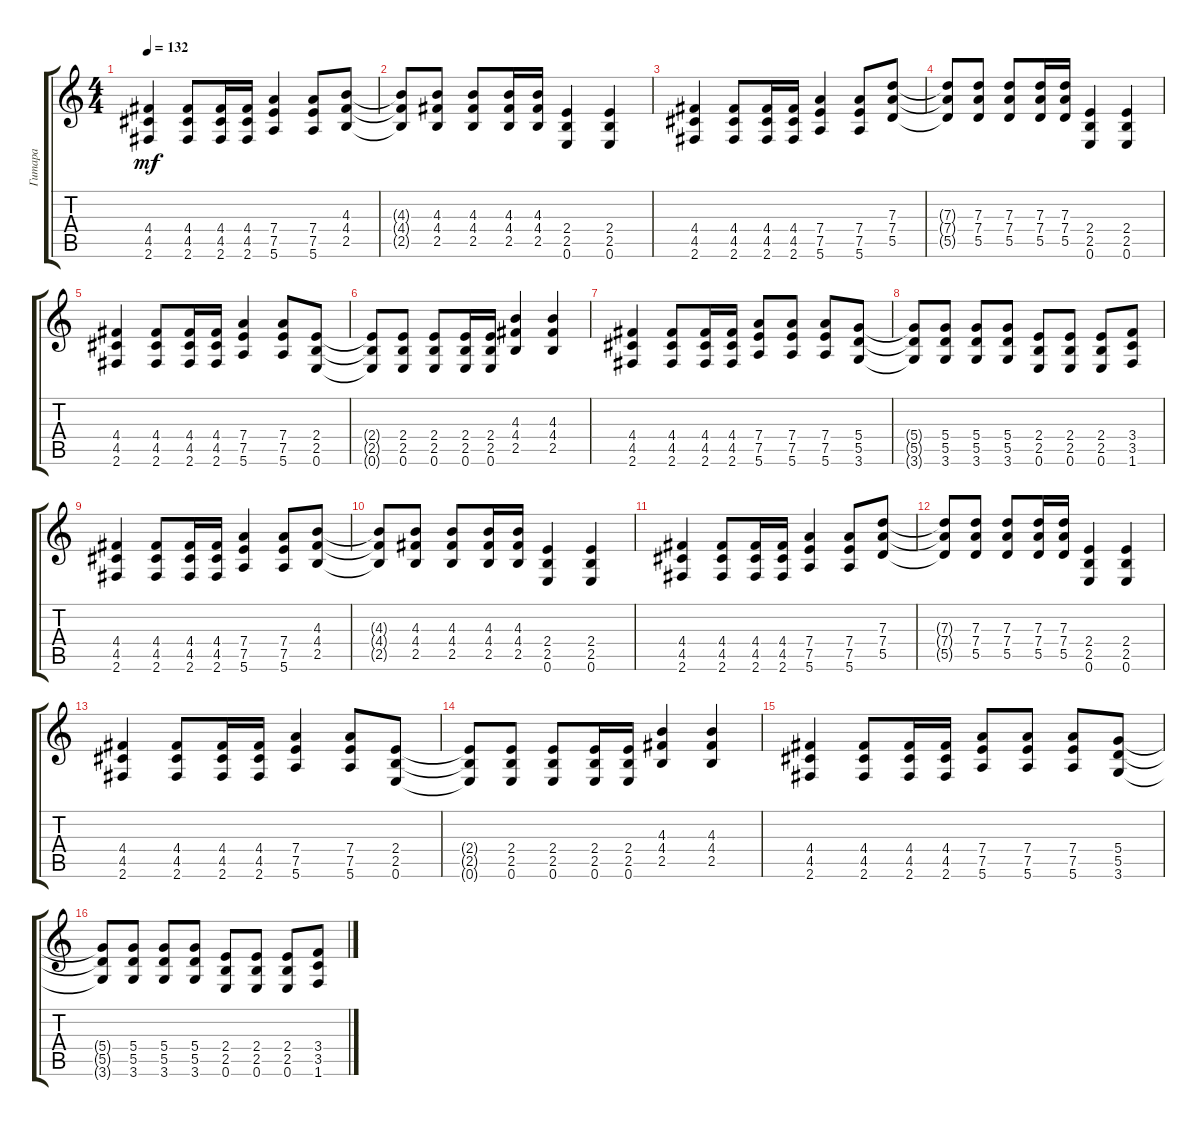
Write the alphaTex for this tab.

\track ("Гитара" "Гитара") {instrument distortionguitar}
\staff {score tabs}
\tuning (E4 B3 G3 D3 A2 E2) {hide}
\ts (4 4)
\tempo 132
\clef g2
\ks c
(4.4 4.5 2.6).4{dy mf} (4.4 4.5 2.6).8 (4.4 4.5 2.6).16 (4.4 4.5 2.6).16 (7.4 7.5 5.6).4 (7.4 7.5 5.6).8 (4.3 4.4 2.5).8 |
(4.3{t} 4.4{t} 2.5{t}).8 (4.3 4.4 2.5).8 (4.3 4.4 2.5).8 (4.3 4.4 2.5).16 (4.3 4.4 2.5).16 (2.4 2.5 0.6).4 (2.4 2.5 0.6).4 |
(4.4 4.5 2.6).4 (4.4 4.5 2.6).8 (4.4 4.5 2.6).16 (4.4 4.5 2.6).16 (7.4 7.5 5.6).4 (7.4 7.5 5.6).8 (7.3 7.4 5.5).8 |
(7.3{t} 7.4{t} 5.5{t}).8 (7.3 7.4 5.5).8 (7.3 7.4 5.5).8 (7.3 7.4 5.5).16 (7.3 7.4 5.5).16 (2.4 2.5 0.6).4 (2.4 2.5 0.6).4 |
(4.4 4.5 2.6).4 (4.4 4.5 2.6).8 (4.4 4.5 2.6).16 (4.4 4.5 2.6).16 (7.4 7.5 5.6).4 (7.4 7.5 5.6).8 (2.4 2.5 0.6).8 |
(2.4{t} 2.5{t} 0.6{t}).8 (2.4 2.5 0.6).8 (2.4 2.5 0.6).8 (2.4 2.5 0.6).16 (2.4 2.5 0.6).16 (4.3 4.4 2.5).4 (4.3 4.4 2.5).4 |
(4.4 4.5 2.6).4 (4.4 4.5 2.6).8 (4.4 4.5 2.6).16 (4.4 4.5 2.6).16 (7.4 7.5 5.6).8 (7.4 7.5 5.6).8 (7.4 7.5 5.6).8 (5.4 5.5 3.6).8 |
(5.4{t} 5.5{t} 3.6{t}).8 (5.4 5.5 3.6).8 (5.4 5.5 3.6).8 (5.4 5.5 3.6).8 (2.4 2.5 0.6).8 (2.4 2.5 0.6).8 (2.4 2.5 0.6).8 (3.4 3.5 1.6).8 |
(4.4 4.5 2.6).4 (4.4 4.5 2.6).8 (4.4 4.5 2.6).16 (4.4 4.5 2.6).16 (7.4 7.5 5.6).4 (7.4 7.5 5.6).8 (4.3 4.4 2.5).8 |
(4.3{t} 4.4{t} 2.5{t}).8 (4.3 4.4 2.5).8 (4.3 4.4 2.5).8 (4.3 4.4 2.5).16 (4.3 4.4 2.5).16 (2.4 2.5 0.6).4 (2.4 2.5 0.6).4 |
(4.4 4.5 2.6).4 (4.4 4.5 2.6).8 (4.4 4.5 2.6).16 (4.4 4.5 2.6).16 (7.4 7.5 5.6).4 (7.4 7.5 5.6).8 (7.3 7.4 5.5).8 |
(7.3{t} 7.4{t} 5.5{t}).8 (7.3 7.4 5.5).8 (7.3 7.4 5.5).8 (7.3 7.4 5.5).16 (7.3 7.4 5.5).16 (2.4 2.5 0.6).4 (2.4 2.5 0.6).4 |
(4.4 4.5 2.6).4 (4.4 4.5 2.6).8 (4.4 4.5 2.6).16 (4.4 4.5 2.6).16 (7.4 7.5 5.6).4 (7.4 7.5 5.6).8 (2.4 2.5 0.6).8 |
(2.4{t} 2.5{t} 0.6{t}).8 (2.4 2.5 0.6).8 (2.4 2.5 0.6).8 (2.4 2.5 0.6).16 (2.4 2.5 0.6).16 (4.3 4.4 2.5).4 (4.3 4.4 2.5).4 |
(4.4 4.5 2.6).4 (4.4 4.5 2.6).8 (4.4 4.5 2.6).16 (4.4 4.5 2.6).16 (7.4 7.5 5.6).8 (7.4 7.5 5.6).8 (7.4 7.5 5.6).8 (5.4 5.5 3.6).8 |
(5.4{t} 5.5{t} 3.6{t}).8 (5.4 5.5 3.6).8 (5.4 5.5 3.6).8 (5.4 5.5 3.6).8 (2.4 2.5 0.6).8 (2.4 2.5 0.6).8 (2.4 2.5 0.6).8 (3.4 3.5 1.6).8
